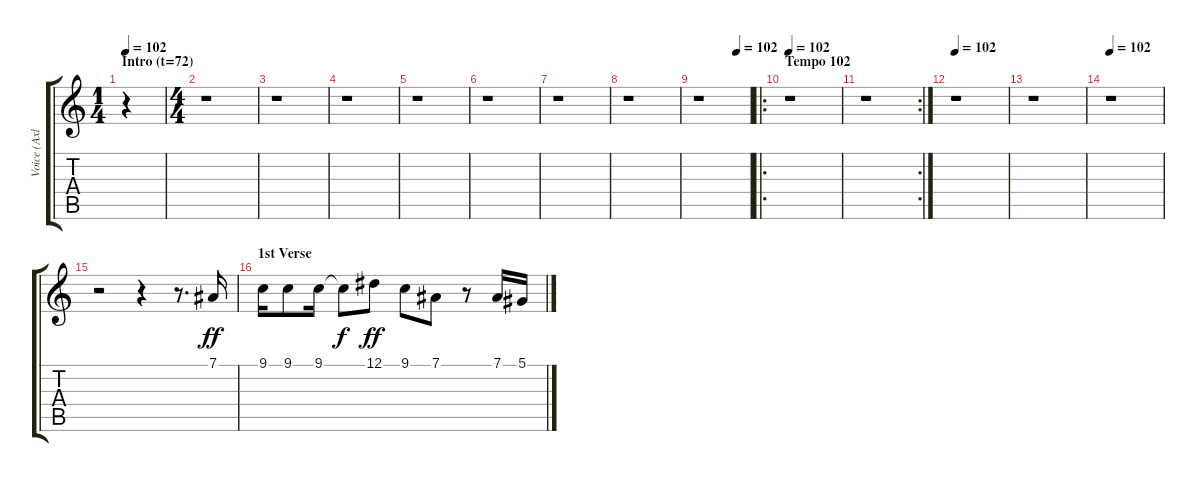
\track ("Voice (Axl)" "Voice (Axl") {instrument lead2sawtooth}
\staff {score tabs}
\tuning (Eb4 Bb3 Gb3 Db3 Ab2 Eb2) {hide}
\ts (1 4)
\section ("" "Intro (t=72)")
\tempo 102
\tempo 72
\tempo 102
\clef g2
\ks c
r.4{dy ff instrument lead2sawtooth} |
\ts (4 4)
r.1 |
r.1 |
r.1 |
r.1 |
r.1 |
r.1 |
r.1 |
\tempo (102 0.75)
r.1 |
\ro
\section ("" "Tempo 102")
\tempo 102
r.1 |
\rc 2
r.1 |
\tempo 102
r.1 |
r.1 |
\tempo 102
r.1 |
r.2 r.4 r.8{d} 7.1.16 |
\section ("" "1st Verse")
9.1.16 9.1.8 9.1.16 9.1{t}.8{dy f} 12.1.8{dy ff} 9.1.8 7.1.8 r.8 7.1.16 5.1.16
